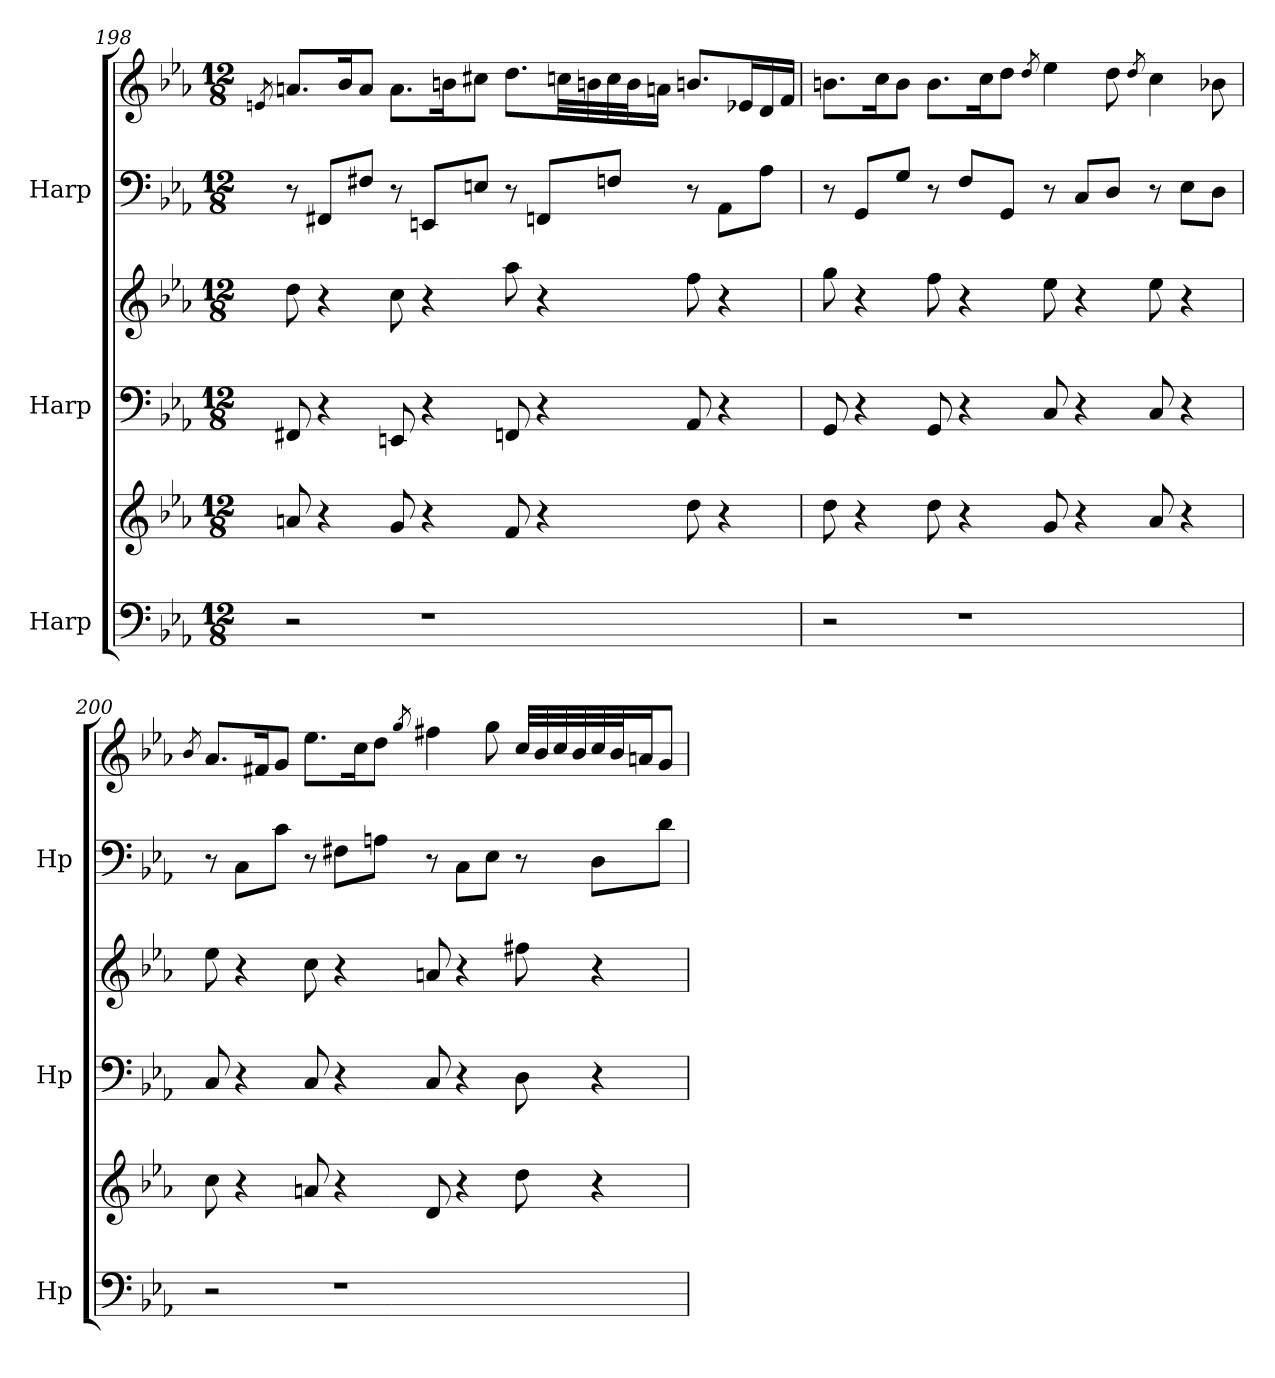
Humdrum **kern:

**kern	**kern	**kern	**kern	**kern	**kern
*part3	*part3	*part2	*part2	*part1	*part1
*staff6	*staff5	*staff4	*staff3	*staff2	*staff1
*I"Harp	*	*I"Harp	*	*I"Harp	*
*I'Hp	*	*I'Hp	*	*I'Hp	*
!!LO:PB:g=z
*clefF4	*clefG2	*clefF4	*clefG2	*clefF4	*clefG2
*k[b-e-a-]	*k[b-e-a-]	*k[b-e-a-]	*k[b-e-a-]	*k[b-e-a-]	*k[b-e-a-]
*M12/8	*M12/8	*M12/8	*M12/8	*M12/8	*M12/8
=198	=198	=198	=198	=198	=198
.	.	.	.	.	8qen/
2r	8an/	8FF#X/	8dd\	8r	8.an/L
.	4r	4r	4r	8FF#X/L	.
.	.	.	.	.	16b-/K
.	.	.	.	8F#X/J	8a/J
.	8g/	8EEn/	8cc\	8r	8.a\L
1r	4r	4r	4r	8EEn/L	.
.	.	.	.	.	16bn\K
.	.	.	.	8En/J	8cc#X\J
.	8f/	8FFn/	8aa-\	8r	8.dd\L
.	4r	4r	4r	8FFn/L	.
.	.	.	.	.	32ccn\LL
.	.	.	.	.	32bn\
.	.	.	.	8Fn/J	32cc\
.	.	.	.	.	32b\J
.	.	.	.	.	16an\JJ
.	8dd\	8AA-/	8ff\	8r	8.bn/L
.	4r	4r	4r	8AA-\L	.
.	.	.	.	.	16e-X/L
.	.	.	.	8A-\J	16d/
.	.	.	.	.	16f/JJ
!!LO:LB:g=z
=199	=199	=199	=199	=199	=199
2r	8dd\	8GG/	8gg\	8r	8.bn\L
.	4r	4r	4r	8GG/L	.
.	.	.	.	.	16cc\K
.	.	.	.	8G/J	8b\J
.	8dd\	8GG/	8ff\	8r	8.b\L
1r	4r	4r	4r	8F/L	.
.	.	.	.	.	16cc\K
.	.	.	.	8GG/J	8dd\J
.	.	.	.	.	8qdd/
.	8g/	8C/	8ee-\	8r	4ee-\
.	4r	4r	4r	8C/L	.
.	.	.	.	8D/J	8dd\
.	.	.	.	.	8qdd/
.	8a-/	8C/	8ee-\	8r	4cc\
.	4r	4r	4r	8E-\L	.
.	.	.	.	8D\J	8b-X\
=200	=200	=200	=200	=200	=200
.	.	.	.	.	8qb-/
2r	8cc\	8C/	8ee-\	8r	8.a-/L
.	4r	4r	4r	8C\L	.
.	.	.	.	.	16f#X/K
.	.	.	.	8c\J	8g/J
.	8an/	8C/	8cc\	8r	8.ee-\L
1r	4r	4r	4r	8F#X\L	.
.	.	.	.	.	16cc\K
.	.	.	.	8An\J	8dd\J
.	.	.	.	.	8qgg/
.	8d/	8C/	8an/	8r	4ff#X\
.	4r	4r	4r	8C\L	.
.	.	.	.	8E-\J	8gg\
.	8dd\	8D\	8ff#X\	8r	32cc/LLL
.	.	.	.	.	32b-/
.	.	.	.	.	32cc/
.	.	.	.	.	32b-/
.	4r	4r	4r	8D\L	32cc/
.	.	.	.	.	32b-/J
.	.	.	.	.	16an/J
.	.	.	.	8d\J	8g/J
=	=	=	=	=	=
*-	*-	*-	*-	*-	*-
